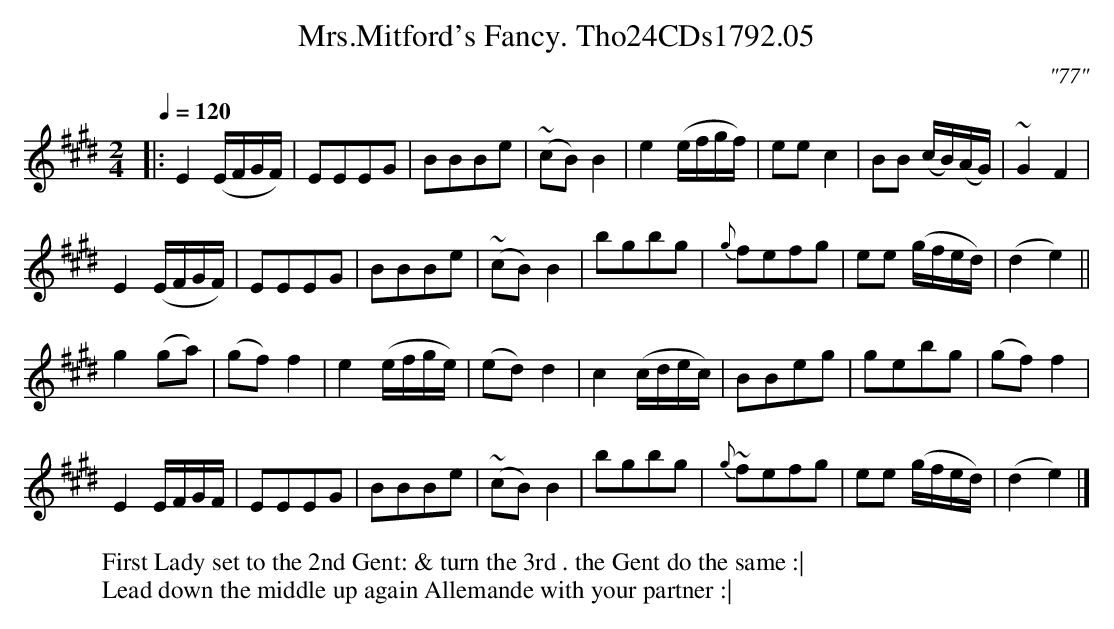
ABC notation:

X:1
T:Mrs.Mitford's Fancy. Tho24CDs1792.05
M:2/4
L:1/8
Q:1/4=120
C:"77"
W:First Lady set to the 2nd Gent: & turn the 3rd . the Gent do the same :|
W:Lead down the middle up again Allemande with your partner :|
K:E
|:E2(E/F/G/F/)|EEEG|BBBe|(~cB)B2|e2(e/f/g/f/)|eec2|BB (c/B/)(A/G/)|~G2F2|
E2(E/F/G/F/)|EEEG|BBBe|(~cB)B2|bgbg|{g}fefg|ee (g/f/e/d/)|(d2e2)||
g2(ga)|(gf)f2|e2(e/f/g/e/)|(ed)d2|c2(c/d/e/c/)|BBeg|gebg|(gf)f2|
E2E/F/G/F/|EEEG|BBBe|(~cB)B2|bgbg|{g}~fefg|ee (g/f/e/d/)|(d2e2)|]
